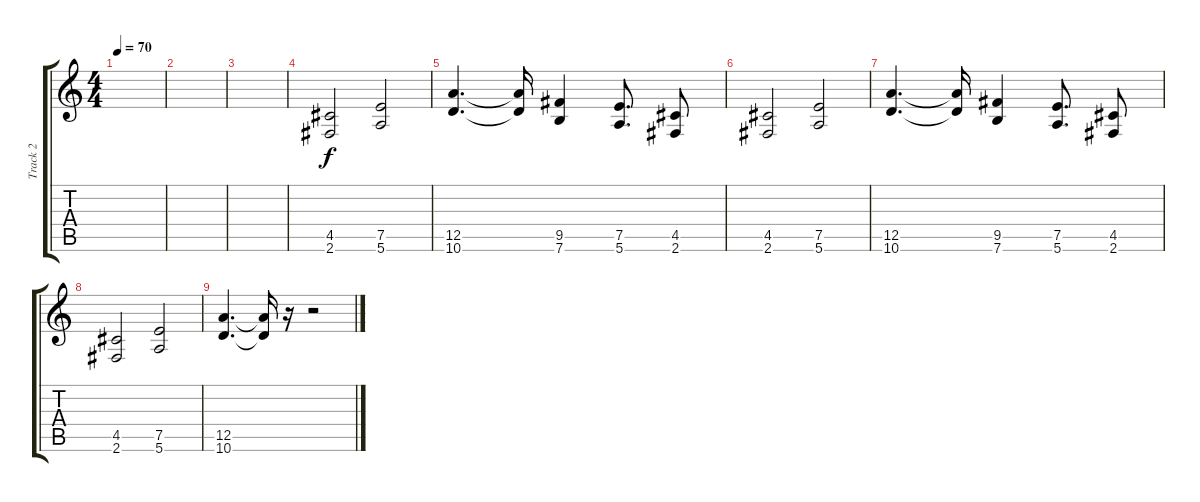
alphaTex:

\track ("Track 2" "Track 2") {instrument distortionguitar}
\staff {score tabs}
\tuning (E4 B3 G3 D3 A2 E2) {hide}
\ts (4 4)
\tempo 70
\clef g2
\ks c
|
|
|
(4.5 2.6).2 (7.5 5.6).2 |
(12.5 10.6).4{d} (12.5{t} 10.6{t}).16 (9.5 7.6).4 (7.5 5.6).8{d} (4.5 2.6).8 |
(4.5 2.6).2 (7.5 5.6).2 |
(12.5 10.6).4{d} (12.5{t} 10.6{t}).16 (9.5 7.6).4 (7.5 5.6).8{d} (4.5 2.6).8 |
(4.5 2.6).2 (7.5 5.6).2 |
(12.5 10.6).4{d} (12.5{t} 10.6{t}).16 r.16 r.2
